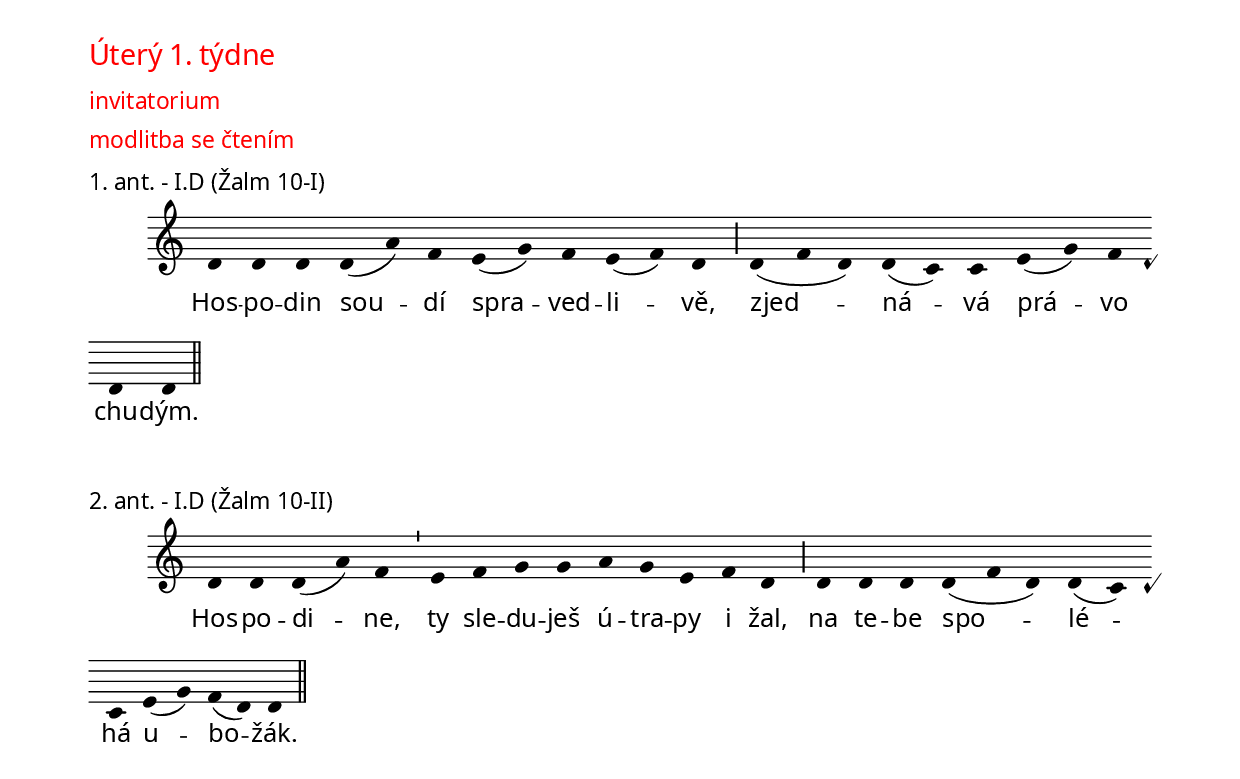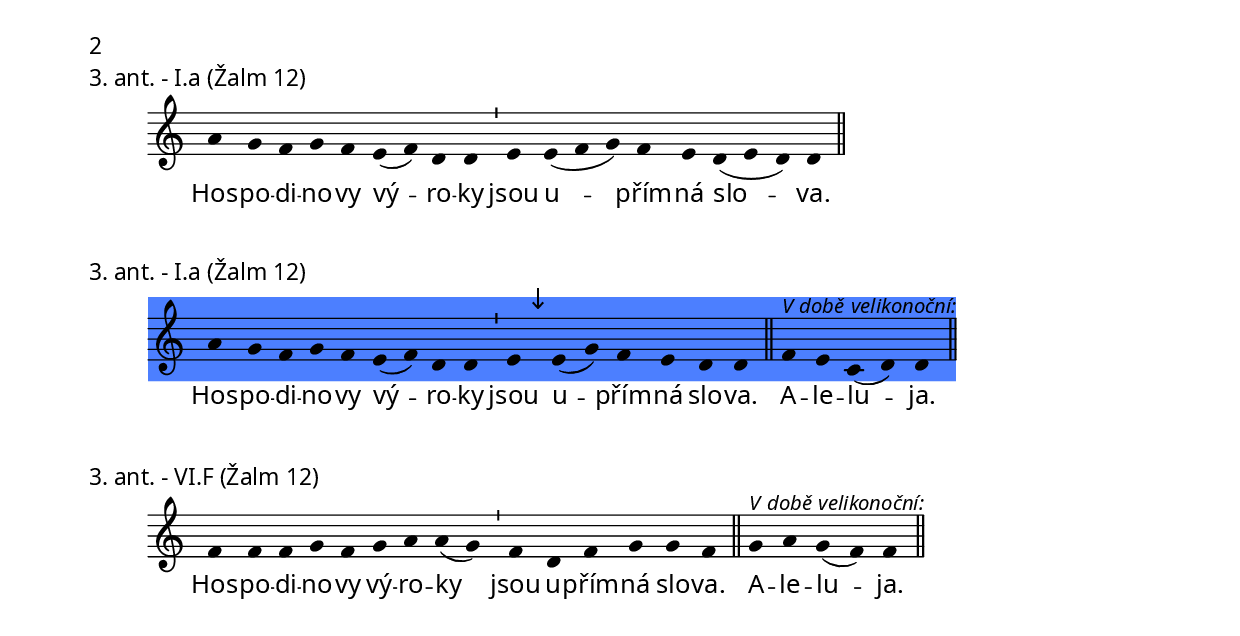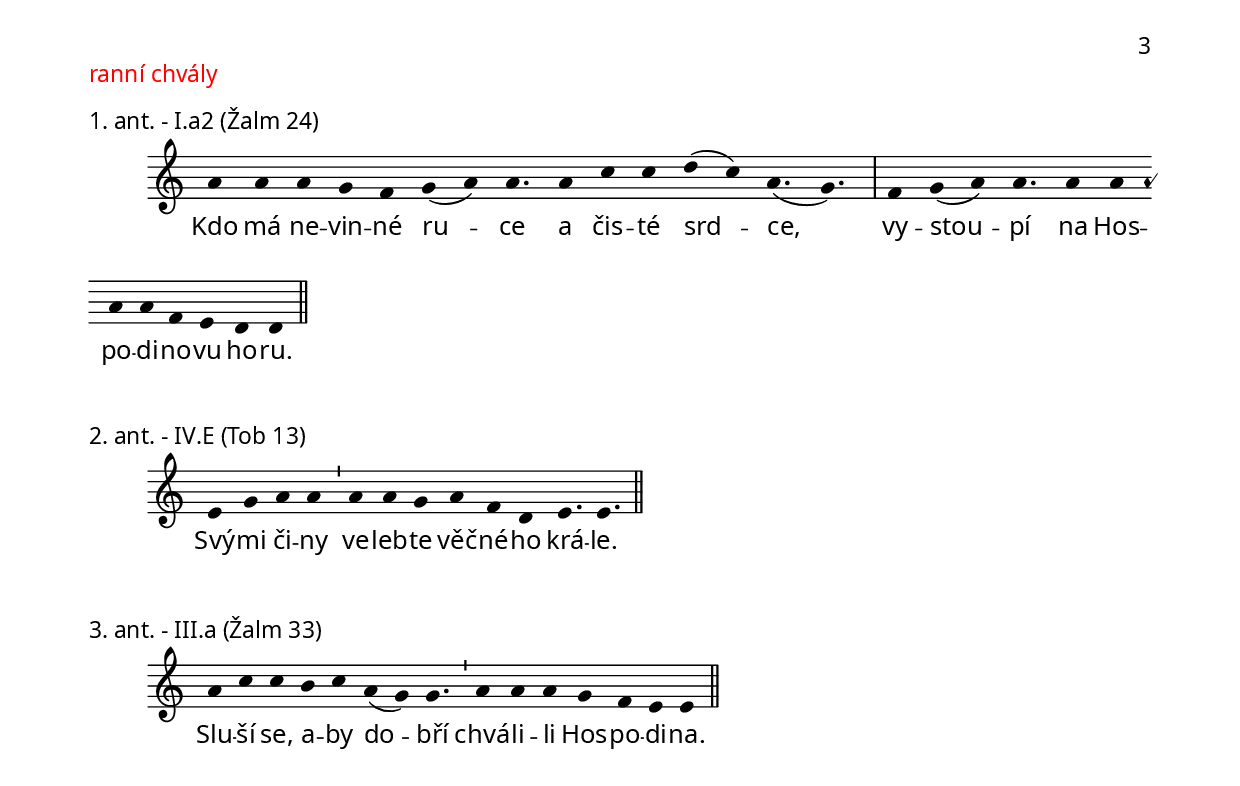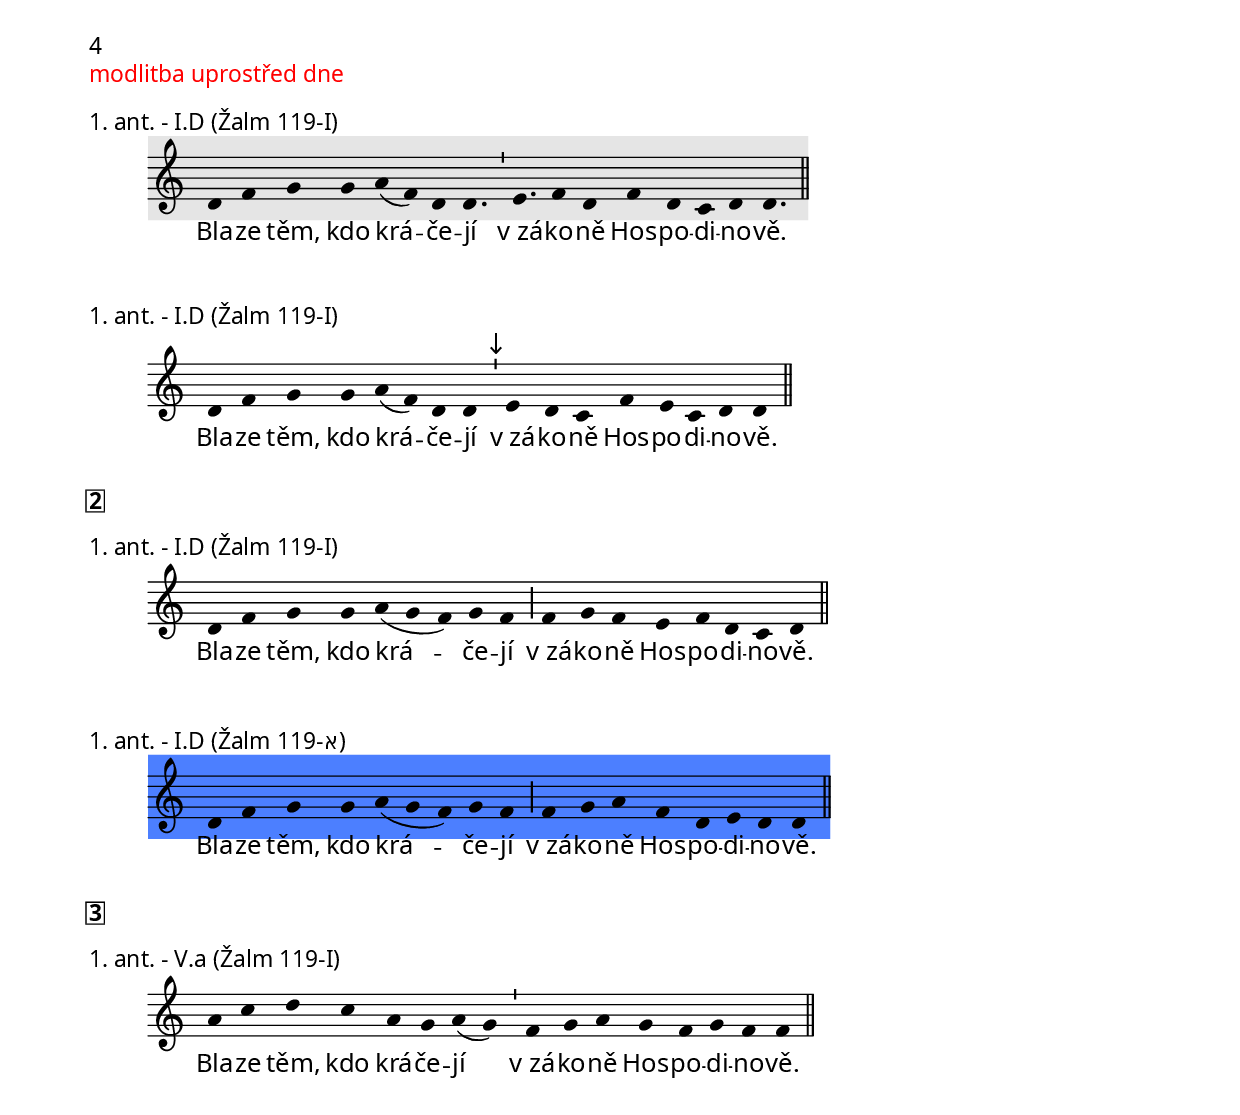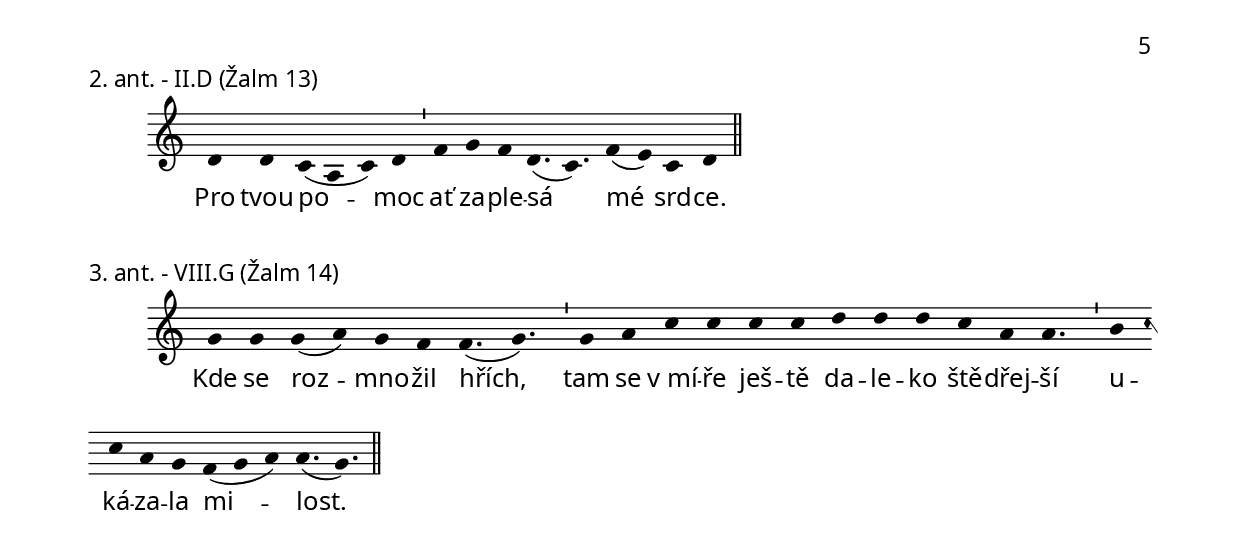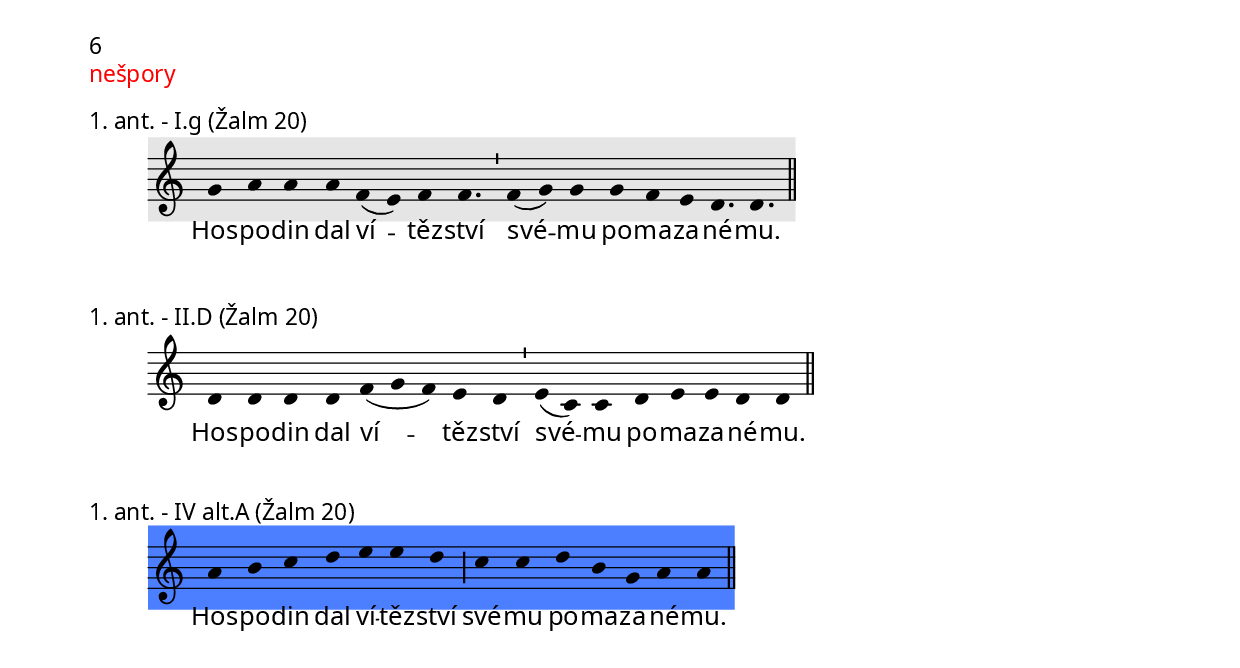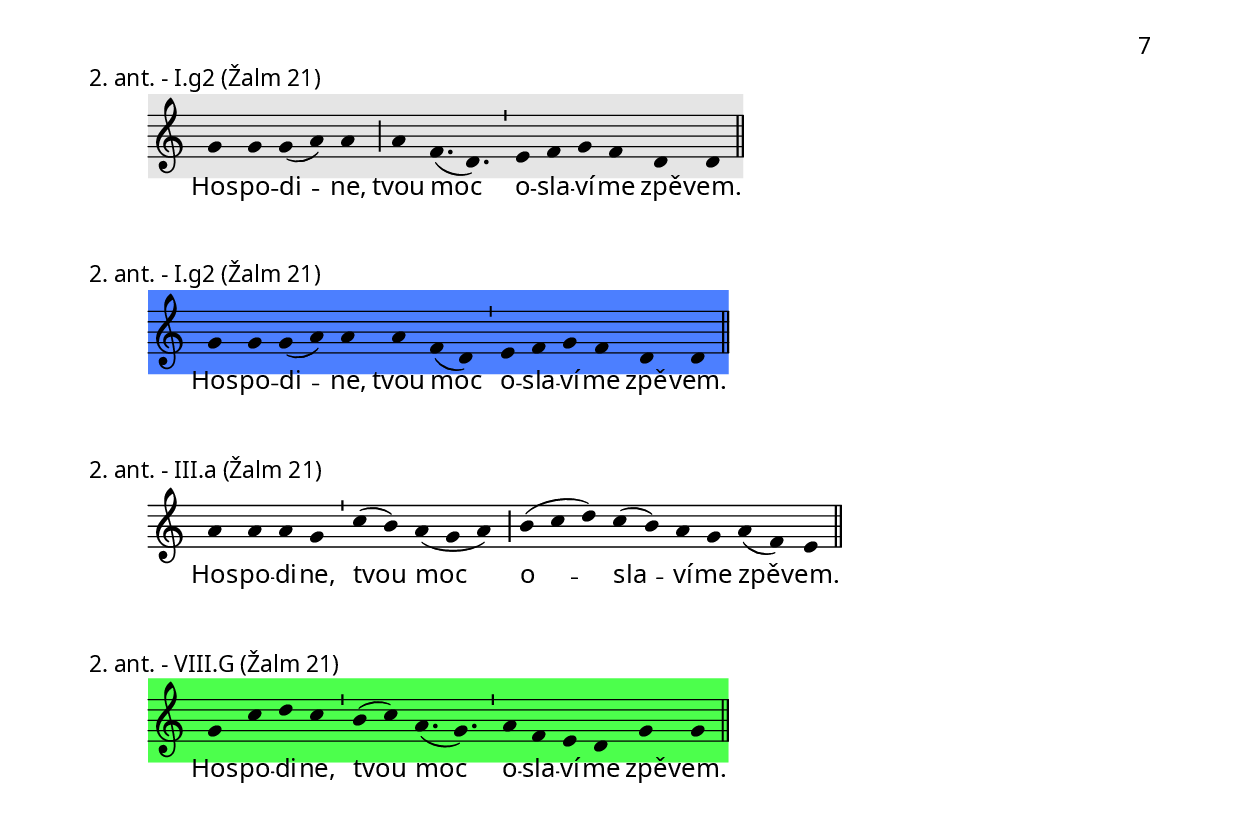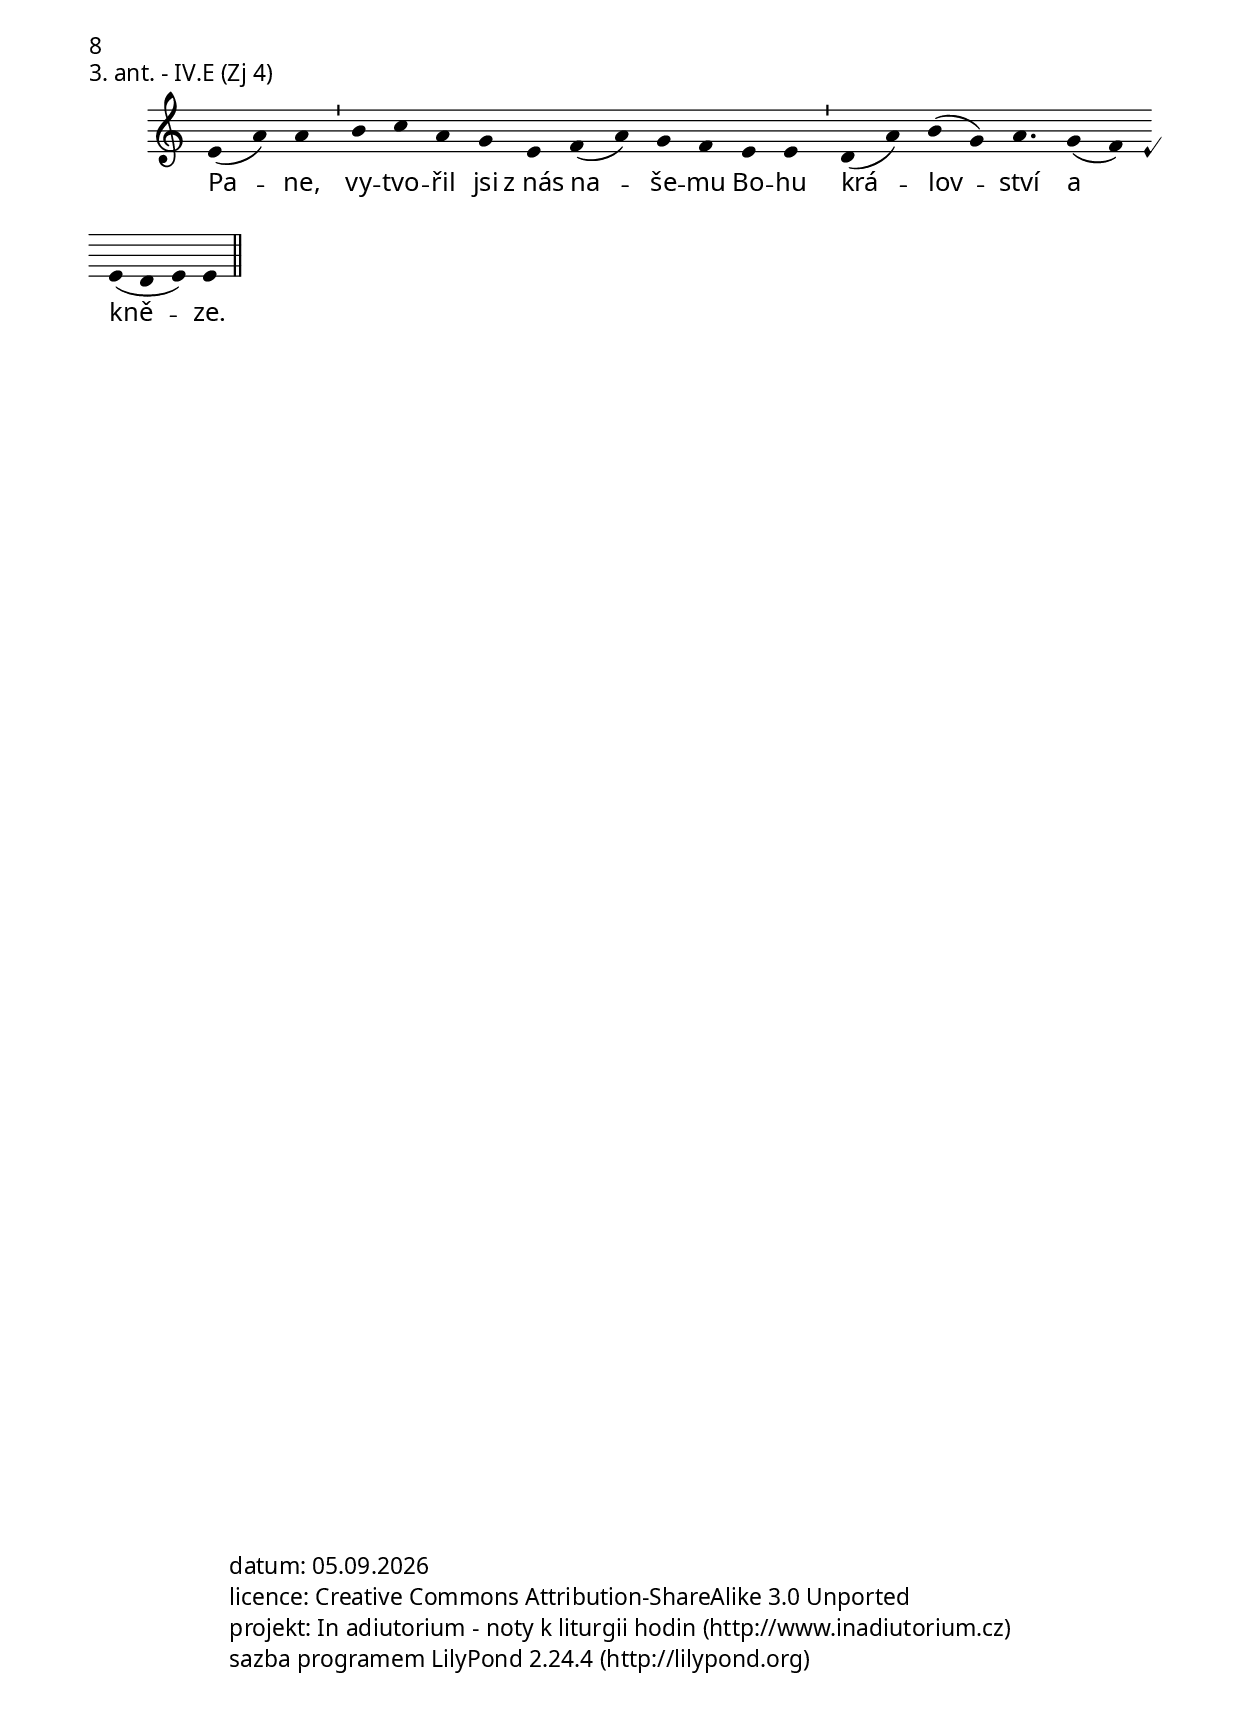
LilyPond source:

\include "../spolecne.ly"

\markup {\nadpisDen {Úterý 1. týdne}}

\markup {\nadpisHodinka {"invitatorium"}}

%\score { \tIuteryInvitatorium }

\markup {\nadpisHodinka {"modlitba se čtením"}}

\score {
  \relative c' {
    \choralniRezim
    d4 d d d( a') f e( g) f e( f) d \barMaior
    d( f d) d( c) c e( g) f d d \barFinalis
  }
  \addlyrics {
    Hos -- po -- din sou -- dí spra -- ved -- li -- vě,
    zjed -- ná -- vá prá -- vo chu -- dým.
  }
  \header {
    quid = "1. ant."
    modus = "I"
    differentia = "D"
    psalmus = "Žalm 10-I"
    id = ""
    piece = \markup {\sestavTitulek}
  }
}

\score {
  \relative c' {
    \choralniRezim
    d4 d d( a') f \barMin
    e f g g a g e f d \barMaior
    d d d d( f d) d( c) c e( g) f( d) d \barFinalis
  }
  \addlyrics {
    Hos -- po -- di -- ne,
    ty sle -- du -- ješ ú -- tra -- py i žal,
    na te -- be spo -- lé -- há u -- bo -- žák.
  }
  \header {
    quid = "2. ant."
    modus = "I"
    differentia = "D"
    psalmus = "Žalm 10-II"
    id = ""
    piece = \markup {\sestavTitulek}
  }
}

\pageBreak

\score {
  \relative c'' {
    \choralniRezim
    a4 g f g f e( f) d d \barMin
    e e( f g) f e d( e d) d \barFinalis
  }
  \addlyrics {
    Hos -- po -- di -- no -- vy vý -- ro -- ky
    jsou u -- přím -- ná slo -- va.
  }
  \header {
    quid = "3. ant."
    modus = "I"
    differentia = "a"
    psalmus = "Žalm 12"
    id = "mc-ant3"
    piece = \markup {\sestavTitulek}
  }
}

\score {
  \relative c'' {
    \zvyraznovacModry
    \choralniRezim
    a4 g f g f e( f) d d \barMin
    e \mark\sipka e( g) f e d d \barFinalis

    f^\rubrVelikAleluja e c( d) d \barFinalis
  }
  \addlyrics {
    Hos -- po -- di -- no -- vy vý -- ro -- ky
    jsou u -- přím -- ná slo -- va.

    A -- le -- lu -- ja.
  }
  \header {
    quid = "3. ant."
    modus = "I"
    differentia = "a"
    psalmus = "Žalm 12"
    id = "mc-ant3"
    piece = \markup {\sestavTitulek}
  }
}

\score {
  \relative c' {
    \choralniRezim
    f4 f f g f g a a( g) \barMin
    f d f g g f \barFinalis

    g^\rubrVelikAleluja a g( f) f \barFinalis
  }
  \addlyrics {
    Hos -- po -- di -- no -- vy vý -- ro -- ky
    jsou u -- přím -- ná slo -- va.

    A -- le -- lu -- ja.
  }
  \header {
    quid = "3. ant."
    modus = "VI"
    differentia = "F"
    psalmus = "Žalm 12"
    id = "mc-ant3"
    piece = \markup {\sestavTitulek}
  }
}

\pageBreak

\markup {\nadpisHodinka {"ranní chvály"}}

\score {
  \relative c'' {
    \choralniRezim
    a4 a a g f g( a) a4. \barMin \bar ""
    a4 c c d( c) a4.( g) \barMax
    f4 g( a) a4. \barMin \bar ""
    a4 a a a f e d d \barFinalis
  }
  \addlyrics {
    Kdo  má ne -- vin -- né ru -- ce a čis -- té srd -- ce,
    vy -- stou -- pí na Hos -- po -- di -- no -- vu ho -- ru.
  }
  \header {
    quid = "1. ant."
    modus = "I"
    differentia = "a2"
    psalmus = "Žalm 24"
    id = "rch-ant1"
    piece = \markup {\sestavTitulek}
  }
}

\score {
  \relative c' {
    \choralniRezim
    e4 g a a \barMin
    a a g a f d e4. e \barFinalis
  }
  \addlyrics {
    Svý -- mi či -- ny ve -- leb -- te věč -- né -- ho krá -- le.
  }
  \header {
    quid = "2. ant."
    modus = "IV"
    differentia = "E"
    psalmus = "Tob 13"
    id = "rch-ant2"
    piece = \markup {\sestavTitulek}
  }
}

\score {
  \relative c'' {
    \choralniRezim
    a4 c c b c a( g) g4. \barMin a4 a a g f e e \barFinalis
  }
  \addlyrics {
    Slu -- ší se, a -- by do -- bří chvá -- li -- li Hos -- po -- di -- na.
  }
  \header {
    quid = "3. ant."
    modus = "III"
    differentia = "a"
    psalmus = "Žalm 33"
    id = "rch-ant3"
    piece = \markup {\sestavTitulek}
  }
}

%\score { \tIuteryAntBenedictus }

\pageBreak

\markup {\nadpisHodinka {"modlitba uprostřed dne"}}

\score {
  \relative c' {
    \zvyraznovacSedy
    \choralniRezim
    d4 f g g a( f) d d4. \barMin e4. f4 d f d c d d4. \barFinalis
  }
  \addlyrics {
    Bla -- ze těm, kdo krá -- če -- jí v_zá -- ko -- ně Hos -- po -- di -- no -- vě.
  }
  \header {
    quid = "1. ant."
    modus = "I"
    differentia = "D"
    psalmus = "Žalm 119-I"
    id = "up-ant1"
    piece = \markup {\sestavTitulek}
  }
}

\score {
  \relative c' {
    \choralniRezim
    d4 f g g a( f) d d \barMin
    \mark\sipka e d c f e c d d \barFinalis
  }
  \addlyrics {
    Bla -- ze těm, kdo krá -- če -- jí
    v_zá -- ko -- ně Hos -- po -- di -- no -- vě.
  }
  \header {
    quid = "1. ant."
    modus = "I"
    differentia = "D"
    psalmus = "Žalm 119-I"
    id = "up-ant1"
    piece = \markup {\sestavTitulek}
  }
}

\markup\nadpisSkupiny 2

\score {
  \relative c' {
    \choralniRezim
    d4 f g g a( g f) g f \barMaior
    f g f e f d c d \barFinalis
  }
  \addlyrics {
    Bla -- ze těm, kdo krá -- če -- jí
    v_zá -- ko -- ně Hos -- po -- di -- no -- vě.
  }
  \header {
    quid = "1. ant."
    modus = "I"
    differentia = "D"
    psalmus = "Žalm 119-I"
    id = "up-ant1"
    piece = \markup {\sestavTitulek}
  }
}

\score {
  \relative c' {
    \zvyraznovacModry
    \choralniRezim
    d4 f g g a( g f) g f \barMaior
    f g a f d e d d \barFinalis
  }
  \addlyrics {
    Bla -- ze těm, kdo krá -- če -- jí
    v_zá -- ko -- ně Hos -- po -- di -- no -- vě.
  }
  \header {
    quid = "1. ant."
    modus = "I"
    differentia = "D"
    psalmus = "Žalm 119-א"
    id = "up-ant1"
    piece = \markup {\sestavTitulek}
  }
}

\markup\nadpisSkupiny 3

\score {
  \relative c'' {
    \choralniRezim
    a4 c d c a g a( g) \barMin
    f g a g f g f f \barFinalis
  }
  \addlyrics {
    Bla -- ze těm, kdo krá -- če -- jí
    v_zá -- ko -- ně Hos -- po -- di -- no -- vě.
  }
  \header {
    quid = "1. ant."
    modus = "V"
    differentia = "a"
    psalmus = "Žalm 119-I"
    id = "up-ant1"
    piece = \markup {\sestavTitulek}
  }
}

\pageBreak

\score {
  \relative c' {
    \choralniRezim
    d4 d c( a c) d \barMin f g f d4.( c) f4( e) c d \barFinalis
  }
  \addlyrics {
    Pro tvou po -- moc ať za -- ple -- sá mé srd -- ce.
  }
  \header {
    quid = "2. ant."
    modus = "II"
    differentia = "D"
    psalmus = "Žalm 13"
    id = "up-ant2"
    piece = \markup {\sestavTitulek}
  }
}

\score {
  \relative c'' {
    \choralniRezim
    g4 g g( a) g f f4.( g) \barMin
    g4 a c c c c d d d c a a4. \barMin
    b4 c a g f( g a) a4.( g) \barFinalis
  }
  \addlyrics {
    Kde se roz -- mno -- žil hřích,
    tam se v_mí -- ře ješ -- tě da -- le -- ko ště -- dřej -- ší
    u -- ká -- za -- la mi -- lost.
  }
  \header {
    quid = "3. ant."
    modus = "VIII"
    differentia = "G"
    psalmus = "Žalm 14"
    id = "up-ant3"
    piece = \markup {\sestavTitulek}
  }
}

\pageBreak

\markup {\nadpisHodinka {"nešpory"}}

\score {
  \relative c'' {
    \zvyraznovacSedy
    \choralniRezim
    g4 a a a f( e) f f4. \barMin
    f4( g) g g f e d4. d \barFinalis
  }
  \addlyrics {
    Hos -- po -- din dal ví -- těz -- ství
    své -- mu po -- ma -- za -- né -- mu.
  }
  \header {
    quid = "1. ant."
    modus = "I"
    differentia = "g"
    psalmus = "Žalm 20"
    id = "ne-ant1"
    piece = \markup {\sestavTitulek}
  }
}

\score {
  \relative c' {
    \choralniRezim
    d4 d d d f( g f) e d \barMin
    e( c) c d e e d d \barFinalis
  }
  \addlyrics {
    Hos -- po -- din dal ví -- těz -- ství
    své -- mu po -- ma -- za -- né -- mu.
  }
  \header {
    quid = "1. ant."
    modus = "II"
    differentia = "D"
    psalmus = "Žalm 20"
    id = "ne-ant1"
    piece = \markup {\sestavTitulek}
  }
}

\score {
  \relative c'' {
    \zvyraznovacModry
    \choralniRezim
    a4 b c d e e d \barMaior
    c c d b g a a \barFinalis
  }
  \addlyrics {
    Hos -- po -- din dal ví -- těz -- ství
    své -- mu po -- ma -- za -- né -- mu.
  }
  \header {
    quid = "1. ant."
    modus = "IV alt"
    differentia = "A"
    psalmus = "Žalm 20"
    id = "ne-ant1"
    piece = \markup {\sestavTitulek}
  }
}

\pageBreak

\score {
  \relative c'' {
    \zvyraznovacSedy
    \choralniRezim
    g4 g g( a) a \barMaior
    a f4.( d) \barMin e4 f g f d d \barFinalis
  }
  \addlyrics {
    Hos -- po -- di -- ne,
    tvou moc o -- sla -- ví -- me zpě -- vem.
  }
  \header {
    quid = "2. ant."
    modus = "I"
    differentia = "g2"
    psalmus = "Žalm 21"
    id = "ne-ant2"
    piece = \markup {\sestavTitulek}
  }
}

\score {
  \relative c'' {
    \zvyraznovacModry
    \choralniRezim
    g4 g g( a) a a f( d) \barMin
    e4 f g f d d \barFinalis
  }
  \addlyrics {
    Hos -- po -- di -- ne, tvou moc
    o -- sla -- ví -- me zpě -- vem.
  }
  \header {
    quid = "2. ant."
    modus = "I"
    differentia = "g2"
    psalmus = "Žalm 21"
    id = "ne-ant2"
    piece = \markup {\sestavTitulek}
  }
}

\score {
  \relative c'' {
    \choralniRezim
    a4 a a g \barMin c( b) a( g a) \barMaior
    b( c d) c( b) a g a( f) e \barFinalis
  }
  \addlyrics {
    Hos -- po -- di -- ne, tvou moc
    o -- sla -- ví -- me zpě -- vem.
  }
  \header {
    quid = "2. ant."
    modus = "III"
    differentia = "a"
    psalmus = "Žalm 21"
    id = "ne-ant2"
    piece = \markup {\sestavTitulek}
  }
}

\score {
  \relative c'' {
    \zvyraznovacZeleny
    \choralniRezim
    g4 c d c \barMin b( c) a4.( g) \barMin
    a4 f e d g g \barFinalis
  }
  \addlyrics {
    Hos -- po -- di -- ne, tvou moc
    o -- sla -- ví -- me zpě -- vem.
  }
  \header {
    quid = "2. ant."
    modus = "VIII"
    differentia = "G"
    psalmus = "Žalm 21"
    id = "ne-ant2"
    piece = \markup {\sestavTitulek}
  }
}

\pageBreak

%tIuteryNespAntIII =
\score {
  \relative c' {
    \choralniRezim
    e4( a) a \barMin
    b c a g e f( a) g f e e \barMin
    d( a') b( g) a4. g4( f) e( d e) e \barFinalis
  }
  \addlyrics {
    Pa -- ne, vy -- tvo -- řil jsi z_nás na -- še -- mu Bo -- hu krá -- lov -- ství a kně -- ze.
  }
  \header {
    quid = "3. ant."
    modus = "IV"
    differentia = "E"
    psalmus = "Zj 4"
    id = "ne-ant3"
    piece = \markup {\sestavTitulek}
  }
}

%\score { \tIuteryNespAntIII }

%\score { \tIuteryAntMagnificat }